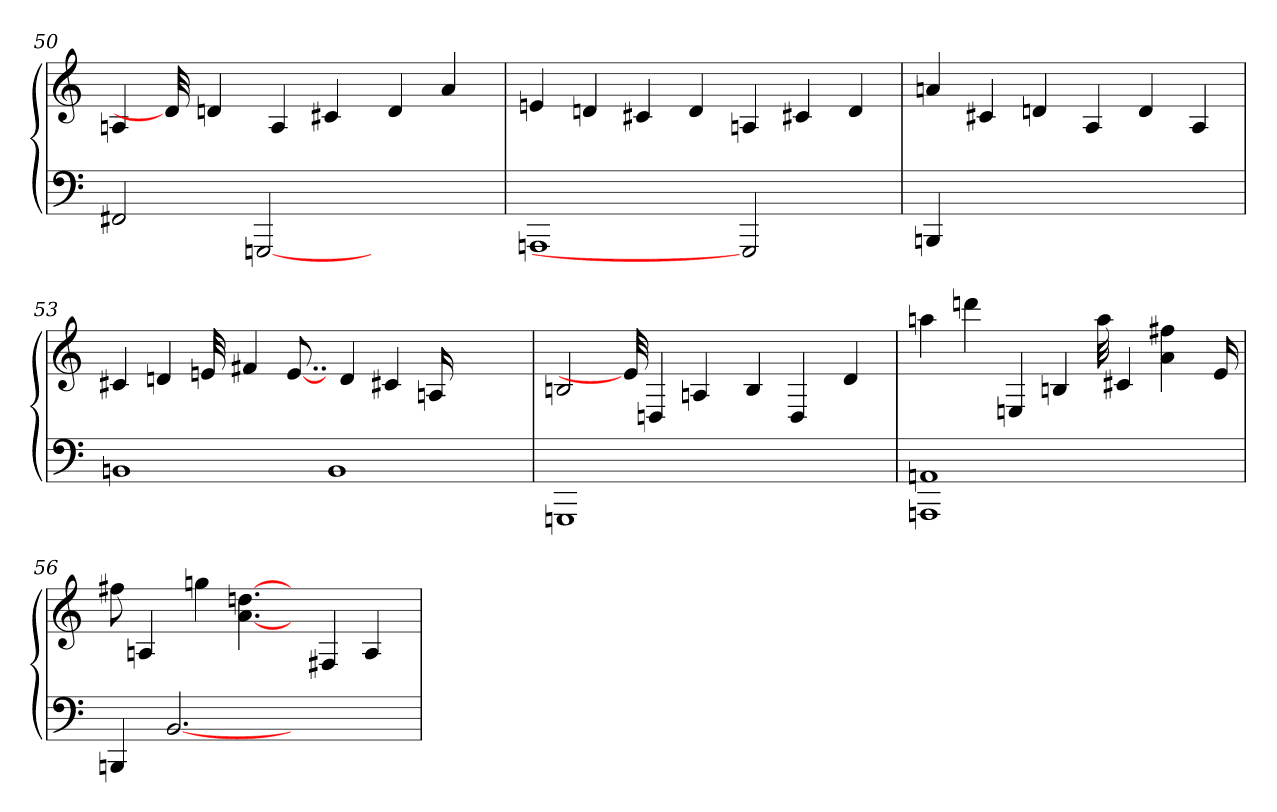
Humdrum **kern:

**kern	**kern
*part2	*part1
*staff2	*staff1
*clefF4	*clefG2
=50	=50
2FF#X	4An
.	32d]
.	4dn
[2GGGn	.
.	4A
.	4c#X
2ryy	.
.	4d
.	4a
32ryy	.
=51	=51
1AAAn	4en
.	4dn
.	4c#X
.	4d
2GGG]	4An
.	4c#X
4ryy	4d
=52	=52
4BBBn	4an
2.ryy	4c#X
.	4dn
.	4A
2ryy	4d
.	4A
=53	=53
1BBn	4c#X
.	4dn
.	32en
.	4f#X
.	[8..e
1BB	32ryy
.	4d
.	4c#X
.	16An
.	4ryy
.	8ryy
.	32ryy
=54	=54
1GGGn	2Bn
.	32e]
.	4Dn
.	4An
2ryy	.
.	4B
.	4D
4ryy	.
.	4d
32ryy	.
=55	=55
1AAn 1AAAn	4aan
.	4dddn
.	4En
.	4Bn
2ryy	32aa
.	4c#X
.	4ff#X 4a
16.ryy	.
.	16e
=56	=56
4BBBn	8ff#X
.	4An
[2.BB	.
.	4ggn
.	[4.a [4.ddn
2ryy	8ryy
.	4F#X
.	4A
8ryy	.
=	=
*-	*-
